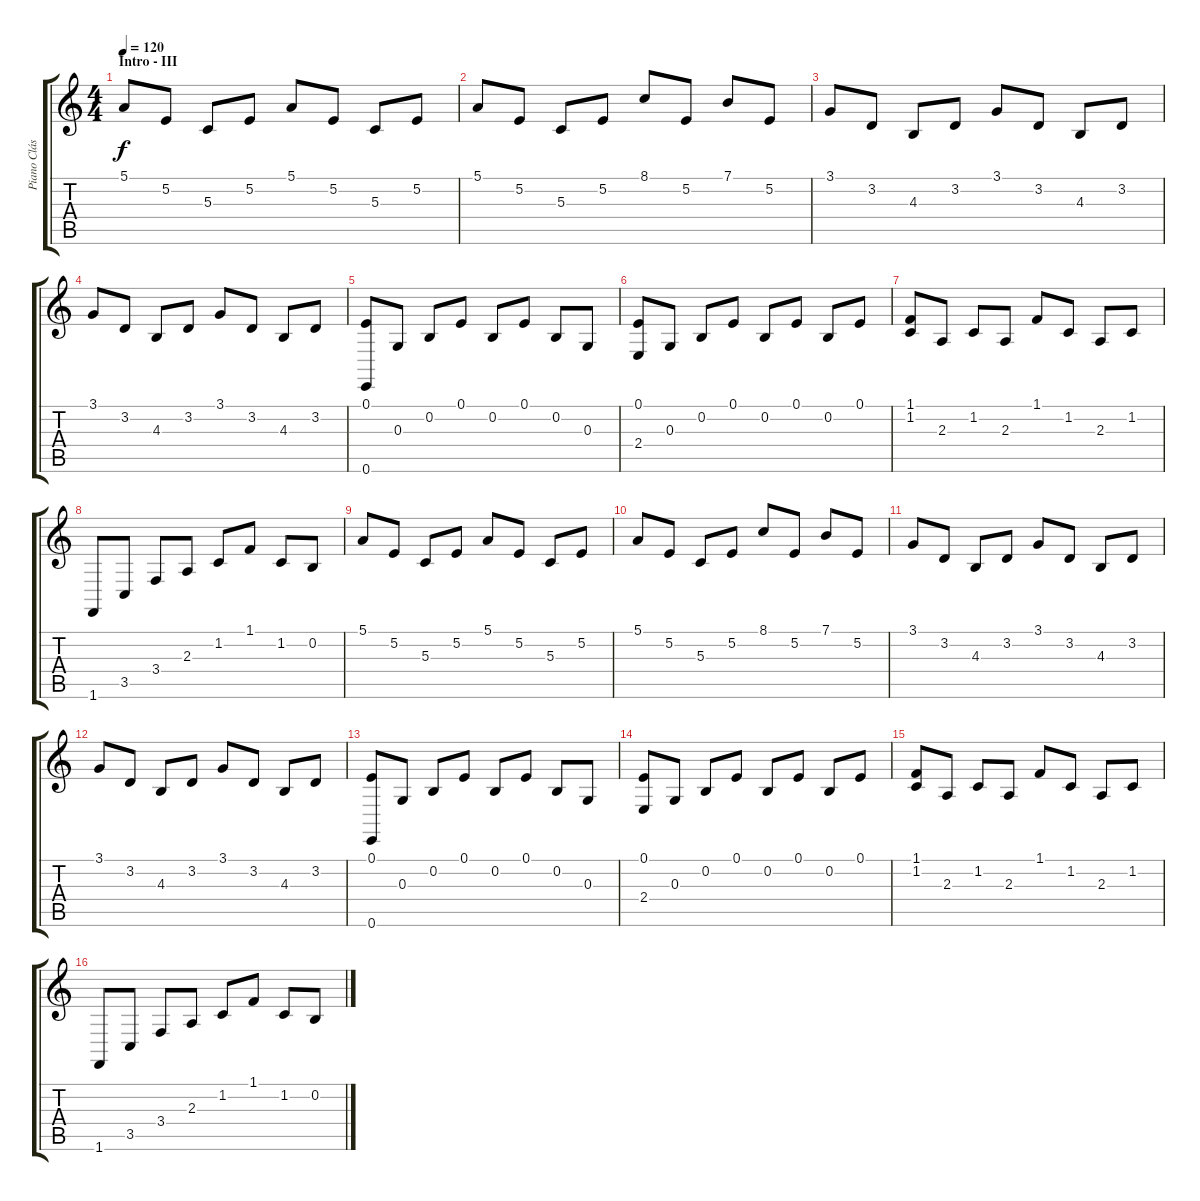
\track ("Piano Clássico" "Piano Clás") {instrument brightacousticpiano}
\staff {score tabs}
\tuning (E4 B3 G3 D3 A2 E2) {hide}
\ts (4 4)
\section ("" "Intro - III")
\tempo 120
\clef g2
\ks c
5.1.8{dy f} 5.2.8 5.3.8 5.2.8 5.1.8 5.2.8 5.3.8 5.2.8 |
5.1.8 5.2.8 5.3.8 5.2.8 8.1.8 5.2.8 7.1.8 5.2.8 |
3.1.8 3.2.8 4.3.8 3.2.8 3.1.8 3.2.8 4.3.8 3.2.8 |
3.1.8 3.2.8 4.3.8 3.2.8 3.1.8 3.2.8 4.3.8 3.2.8 |
(0.1 0.6).8 0.3.8 0.2.8 0.1.8 0.2.8 0.1.8 0.2.8 0.3.8 |
(0.1 2.4).8 0.3.8 0.2.8 0.1.8 0.2.8 0.1.8 0.2.8 0.1.8 |
(1.1 1.2).8 2.3.8 1.2.8 2.3.8 1.1.8 1.2.8 2.3.8 1.2.8 |
1.6.8 3.5.8 3.4.8 2.3.8 1.2.8 1.1.8 1.2.8 0.2.8 |
5.1.8 5.2.8 5.3.8 5.2.8 5.1.8 5.2.8 5.3.8 5.2.8 |
5.1.8 5.2.8 5.3.8 5.2.8 8.1.8 5.2.8 7.1.8 5.2.8 |
3.1.8 3.2.8 4.3.8 3.2.8 3.1.8 3.2.8 4.3.8 3.2.8 |
3.1.8 3.2.8 4.3.8 3.2.8 3.1.8 3.2.8 4.3.8 3.2.8 |
(0.1 0.6).8 0.3.8 0.2.8 0.1.8 0.2.8 0.1.8 0.2.8 0.3.8 |
(0.1 2.4).8 0.3.8 0.2.8 0.1.8 0.2.8 0.1.8 0.2.8 0.1.8 |
(1.1 1.2).8 2.3.8 1.2.8 2.3.8 1.1.8 1.2.8 2.3.8 1.2.8 |
1.6.8 3.5.8 3.4.8 2.3.8 1.2.8 1.1.8 1.2.8 0.2.8
